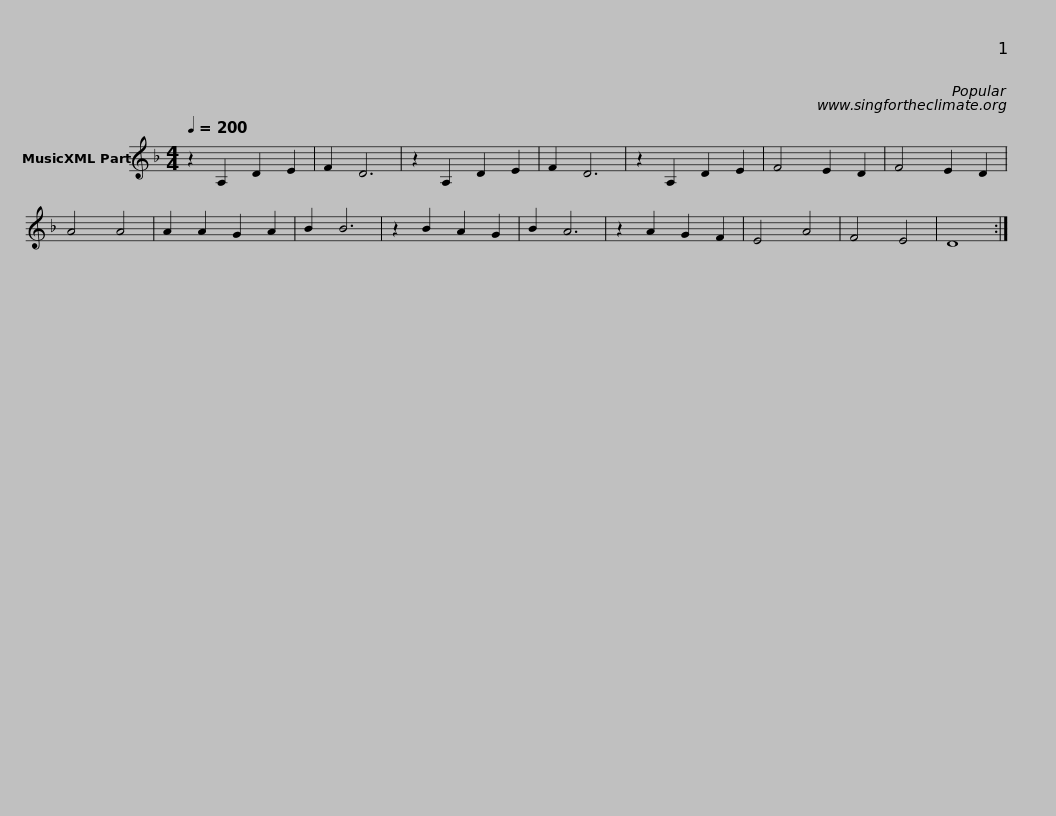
X:1
L:1/8
Q:1/4=200
M:4/4
I:linebreak $
K:F
V:1 treble
V:1
 z2 A,2 D2 E2 | F2 D6 | z2 A,2 D2 E2 | F2 D6 | z2 A,2 D2 E2 | %5
 F4 E2 D2 |$ F4 E2 D2 | A4 A4 | A2 A2 G2 A2 | B2 B6 | %10
 z2 B2 A2 G2 | B2 A6 | z2 A2 G2 F2 |$ E4 A4 | F4 E4 | %15
 D8 :| %16
